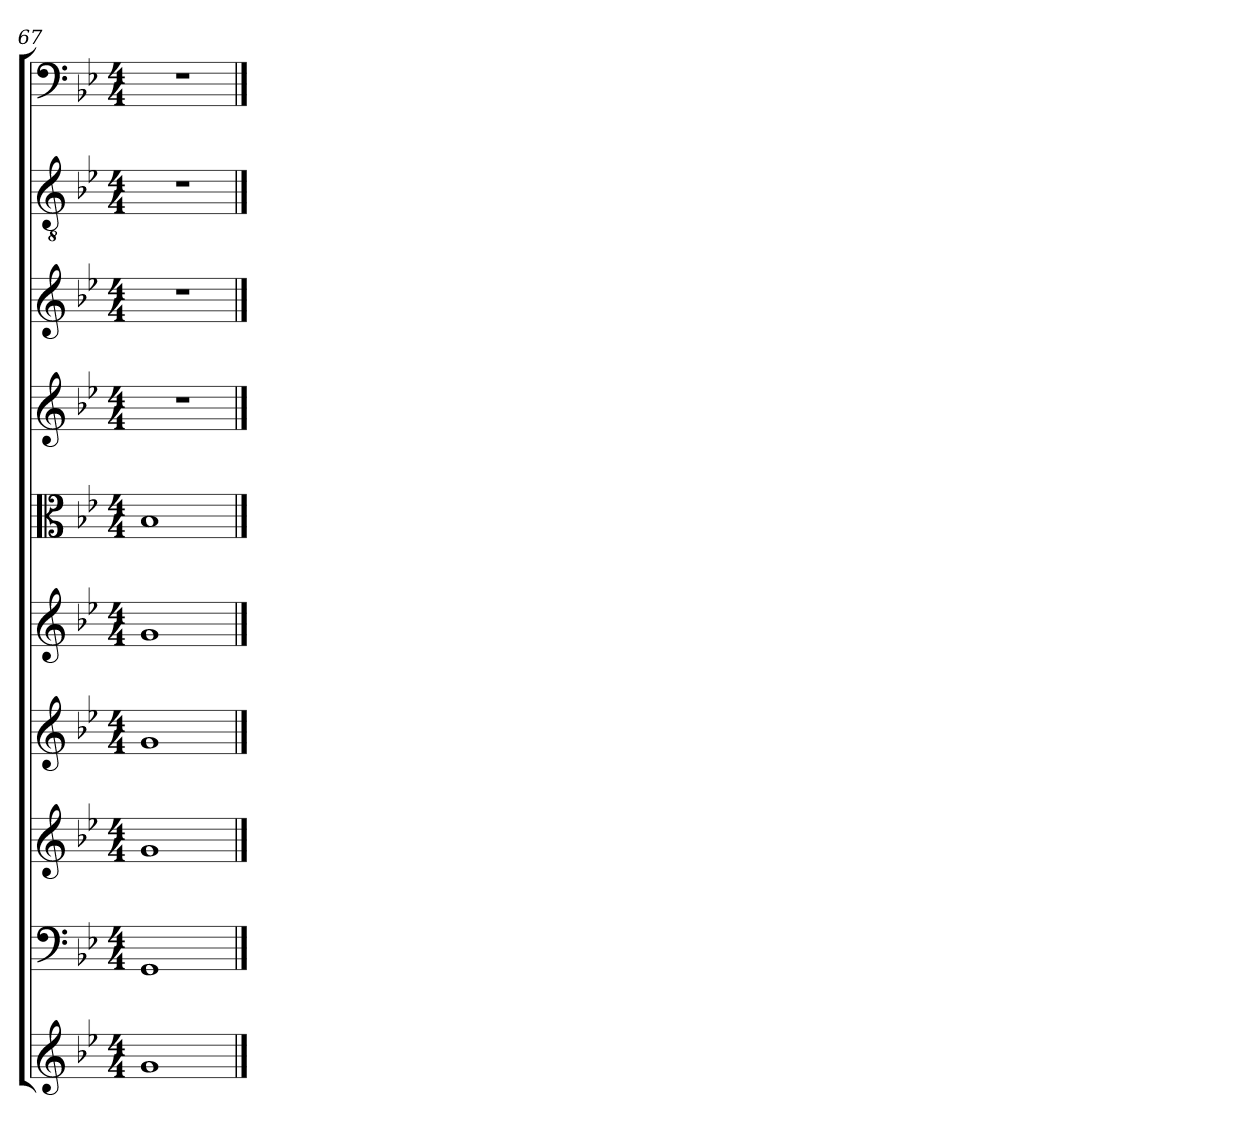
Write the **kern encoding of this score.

**kern	**kern	**kern	**kern	**kern	**kern	**kern	**kern	**kern	**kern
*part10	*part9	*part8	*part7	*part6	*part5	*part4	*part3	*part2	*part1
*staff10	*staff9	*staff8	*staff7	*staff6	*staff5	*staff4	*staff3	*staff2	*staff1
*clefG2	*clefF4	*clefG2	*clefG2	*clefG2	*clefC3	*clefG2	*clefG2	*clefGv2	*clefF4
*k[b-e-]	*k[b-e-]	*k[b-e-]	*k[b-e-]	*k[b-e-]	*k[b-e-]	*k[b-e-]	*k[b-e-]	*k[b-e-]	*k[b-e-]
*g:	*g:	*g:	*g:	*g:	*g:	*g:	*g:	*g:	*g:
*M4/4	*M4/4	*M4/4	*M4/4	*M4/4	*M4/4	*M4/4	*M4/4	*M4/4	*M4/4
=67	=67	=67	=67	=67	=67	=67	=67	=67	=67
1g/	1GG/	1g/	1g/	1g/	1B-/	1r	1r	1r	1r
==	==	==	==	==	==	==	==	==	==
*-	*-	*-	*-	*-	*-	*-	*-	*-	*-
